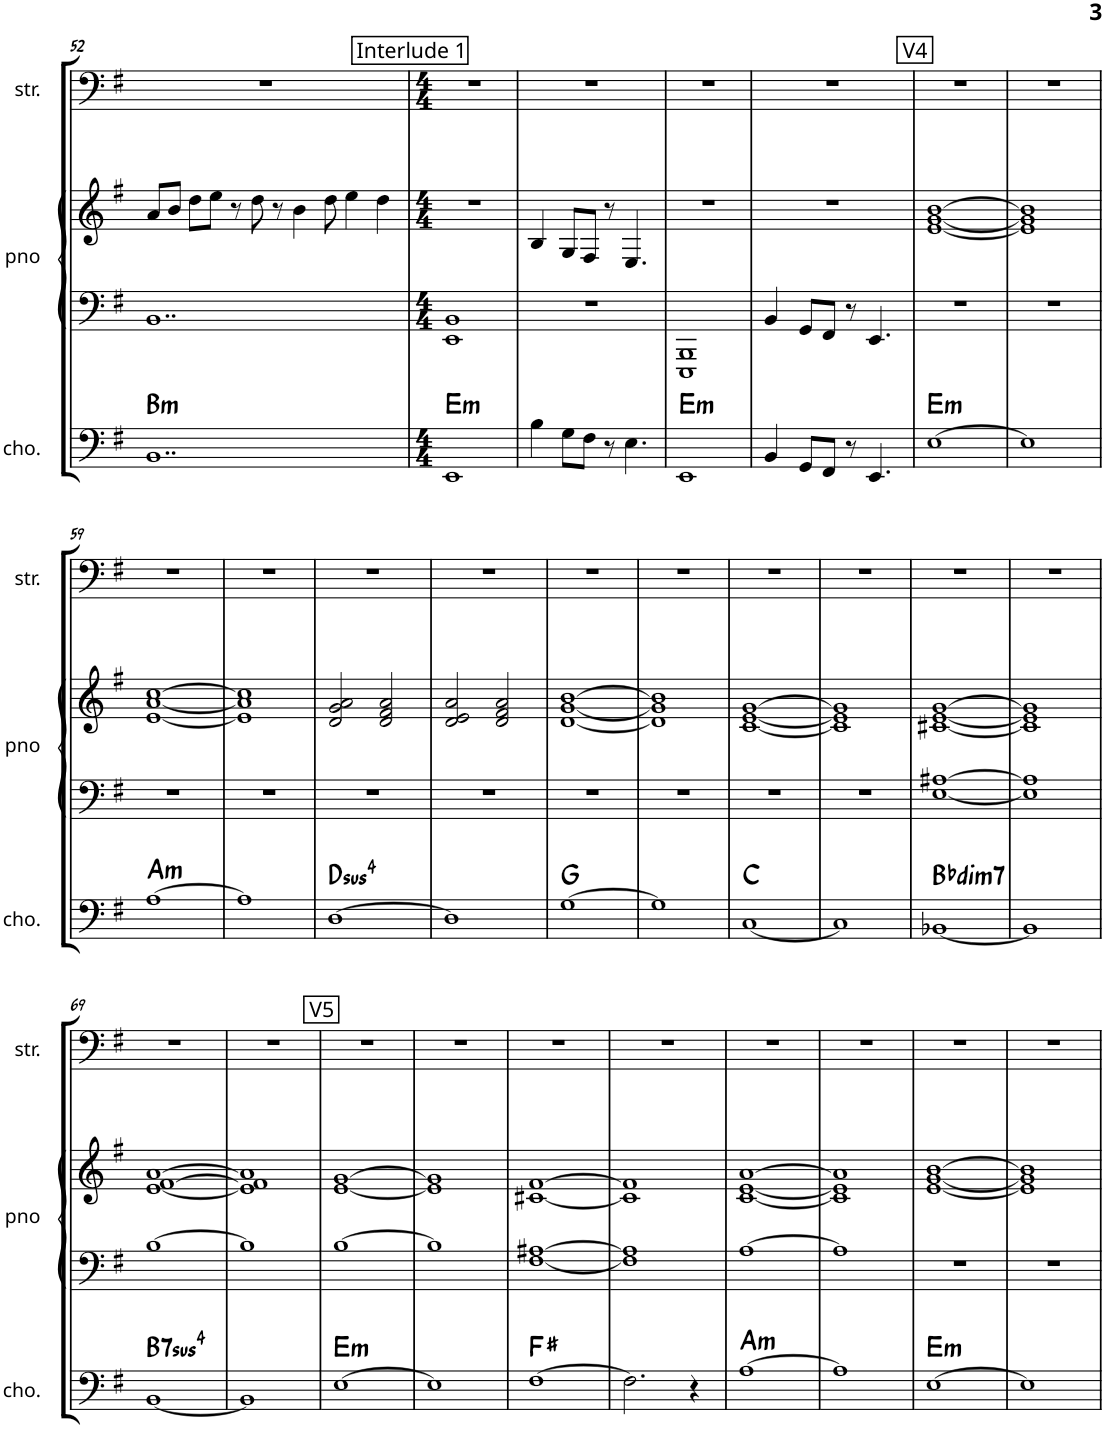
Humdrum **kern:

**kern	**harte	**kern	**kern	**kern
*part3	*part3	*part2	*part2	*part1
*staff4	*	*staff3	*staff2	*staff1
*I"chords	*	*I"pno	*	*I"strings
*I'cho.	*	*I'pno	*	*I'str.
!!LO:PB:g=z
*clefF4	*	*clefF4	*clefG2	*clefF4
*k[f#]	*	*k[f#]	*k[f#]	*k[f#]
*G:	*	*G:	*G:	*G:
*M7/4	*	*M7/4	*M7/4	*M7/4
=52	=52	=52	=52	=52
!	!LO:H:kt=m	!	!	!
1..BB	B:min	1..BB	8a/L	1..r
.	.	.	8b/J	.
.	.	.	8dd\L	.
.	.	.	8ee\J	.
.	.	.	8r	.
.	.	.	8dd\	.
.	.	.	8r	.
.	.	.	4b\	.
.	.	.	8dd\	.
.	.	.	4ee\	.
.	.	.	4dd\	.
!!LO:REH:place=s1:a:cj:fs=11:t=Interlude 1
=53	=53	=53	=53	=53
*M4/4	*	*M4/4	*M4/4	*M4/4
!	!LO:H:kt=m	!	!	!
1EE	E:min	1EE 1BB	1r	1r
=54	=54	=54	=54	=54
4B\	.	1r	4B/	1r
8G\L	.	.	8G/L	.
8F#\J	.	.	8F#/J	.
8r	.	.	8r	.
4.E\	.	.	4.E/	.
=55	=55	=55	=55	=55
!	!LO:H:kt=m	!	!	!
1EE	E:min	1EEE 1BBB	1r	1r
=56	=56	=56	=56	=56
4BB/	.	4BB/	1r	1r
8GG/L	.	8GG/L	.	.
8FF#/J	.	8FF#/J	.	.
8r	.	8r	.	.
4.EE/	.	4.EE/	.	.
!!LO:REH:place=s1:a:cj:fs=11:t=V4
=57	=57	=57	=57	=57
!	!LO:H:kt=m	!	!	!
[1E	E:min	1r	[1e [1g [1b	1r
=58	=58	=58	=58	=58
1E]	.	1r	1e] 1g] 1b]	1r
!!LO:LB:g=z
=59	=59	=59	=59	=59
!	!LO:H:kt=m	!	!	!
[1A	A:min	1r	[1e [1a [1cc	1r
=60	=60	=60	=60	=60
1A]	.	1r	1e] 1a] 1cc]	1r
=61	=61	=61	=61	=61
!	!LO:H:kt=4	!	!	!
[1D	D:sus4	1r	2d/ 2g/ 2a/	1r
.	.	.	2d/ 2f#/ 2a/	.
=62	=62	=62	=62	=62
1D]	.	1r	2d/ 2e/ 2a/	1r
.	.	.	2d/ 2f#/ 2a/	.
=63	=63	=63	=63	=63
[1G	G:maj	1r	[1d [1g [1b	1r
=64	=64	=64	=64	=64
1G]	.	1r	1d] 1g] 1b]	1r
=65	=65	=65	=65	=65
[1C	C:maj	1r	[1c [1e [1g	1r
=66	=66	=66	=66	=66
1C]	.	1r	1c] 1e] 1g]	1r
=67	=67	=67	=67	=67
!	!LO:H:kt=dim7	!	!	!
[1BB-X	Bb:dim7	[1E [1A#X	[1c#X [1e [1g	1r
=68	=68	=68	=68	=68
1BB-]	.	1E] 1A#]	1c#] 1e] 1g]	1r
!!LO:LB:g=z
=69	=69	=69	=69	=69
!	!LO:H:kt=74	!	!	!
[1BB	B:sus4(7)	[1B	[1e [1f# [1a	1r
=70	=70	=70	=70	=70
1BB]	.	1B]	1e] 1f#] 1a]	1r
!!LO:REH:place=s1:a:cj:fs=11:t=V5
=71	=71	=71	=71	=71
!	!LO:H:kt=m	!	!	!
[1E	E:min	[1B	[1e [1g	1r
=72	=72	=72	=72	=72
1E]	.	1B]	1e] 1g]	1r
=73	=73	=73	=73	=73
[1F#	F#:maj	[1F# [1A#X	[1c#X [1f#	1r
=74	=74	=74	=74	=74
2.F#\]	.	1F#] 1A#]	1c#] 1f#]	1r
4r	.	.	.	.
=75	=75	=75	=75	=75
!	!LO:H:kt=m	!	!	!
[1A	A:min	[1A	[1c [1e [1a	1r
=76	=76	=76	=76	=76
1A]	.	1A]	1c] 1e] 1a]	1r
=77	=77	=77	=77	=77
!	!LO:H:kt=m	!	!	!
[1E	E:min	1r	[1e [1g [1b	1r
=78	=78	=78	=78	=78
1E]	.	1r	1e] 1g] 1b]	1r
=	=	=	=	=
*-	*-	*-	*-	*-
